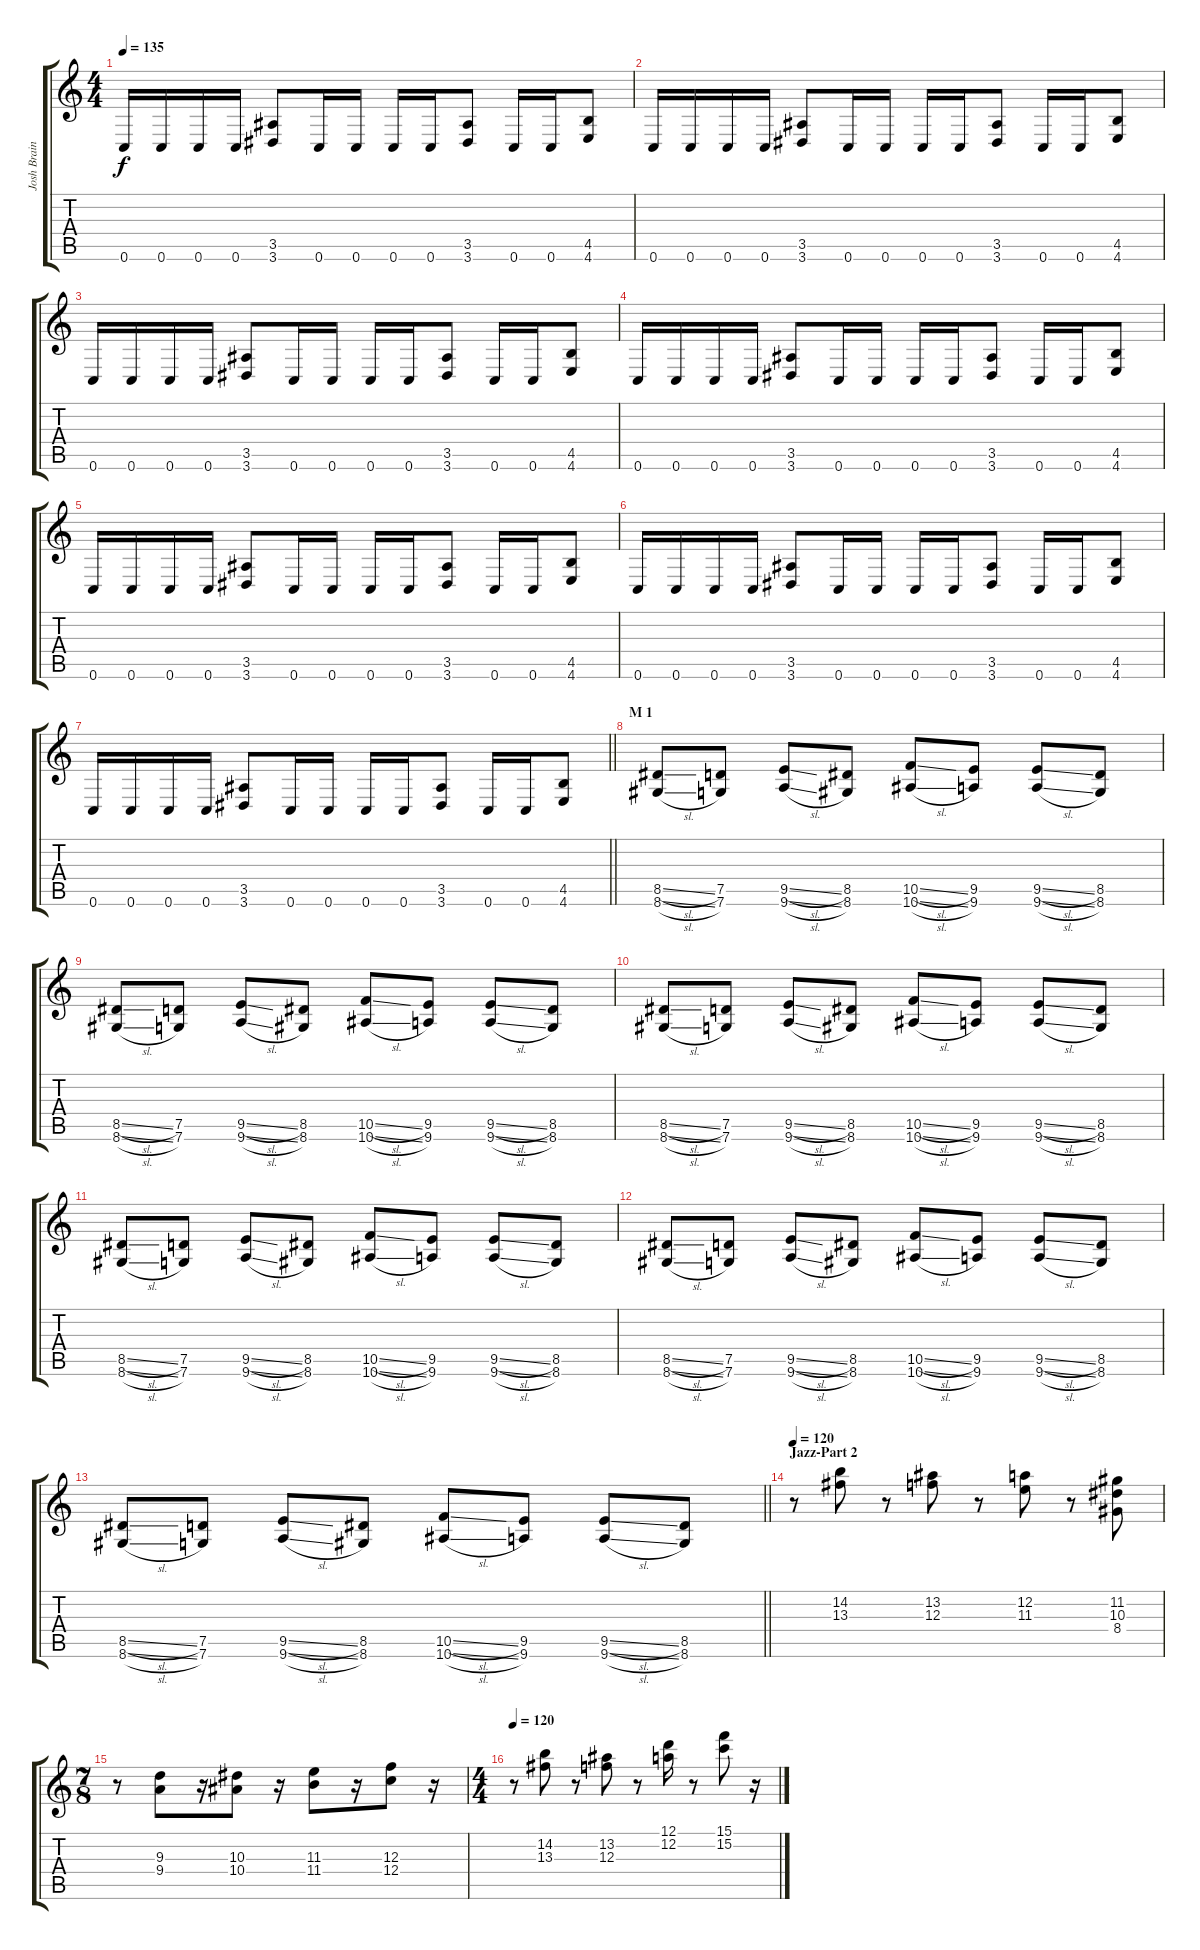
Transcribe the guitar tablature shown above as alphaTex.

\track ("Josh Brainard" "Josh Brain") {instrument distortionguitar}
\staff {score tabs}
\tuning (D4 A3 F3 C3 G2 C2) {hide}
\ts (4 4)
\tempo 135
\clef g2
\ks c
0.6.16{dy f} 0.6.16 0.6.16 0.6.16 (3.5 3.6).8 0.6.16 0.6.16 0.6.16 0.6.16 (3.5 3.6).8 0.6.16 0.6.16 (4.5 4.6).8 |
0.6.16 0.6.16 0.6.16 0.6.16 (3.5 3.6).8 0.6.16 0.6.16 0.6.16 0.6.16 (3.5 3.6).8 0.6.16 0.6.16 (4.5 4.6).8 |
0.6.16 0.6.16 0.6.16 0.6.16 (3.5 3.6).8 0.6.16 0.6.16 0.6.16 0.6.16 (3.5 3.6).8 0.6.16 0.6.16 (4.5 4.6).8 |
0.6.16 0.6.16 0.6.16 0.6.16 (3.5 3.6).8 0.6.16 0.6.16 0.6.16 0.6.16 (3.5 3.6).8 0.6.16 0.6.16 (4.5 4.6).8 |
0.6.16 0.6.16 0.6.16 0.6.16 (3.5 3.6).8 0.6.16 0.6.16 0.6.16 0.6.16 (3.5 3.6).8 0.6.16 0.6.16 (4.5 4.6).8 |
0.6.16 0.6.16 0.6.16 0.6.16 (3.5 3.6).8 0.6.16 0.6.16 0.6.16 0.6.16 (3.5 3.6).8 0.6.16 0.6.16 (4.5 4.6).8 |
\barLineRight lightlight
0.6.16 0.6.16 0.6.16 0.6.16 (3.5 3.6).8 0.6.16 0.6.16 0.6.16 0.6.16 (3.5 3.6).8 0.6.16 0.6.16 (4.5 4.6).8 |
\section ("" "M 1")
(8.5{sl} 8.6{sl}).8 (7.5 7.6).8 (9.5{sl} 9.6{sl}).8 (8.5 8.6).8 (10.5{sl} 10.6{sl}).8 (9.5 9.6).8 (9.5{sl} 9.6{sl}).8 (8.5 8.6).8 |
(8.5{sl} 8.6{sl}).8 (7.5 7.6).8 (9.5{sl} 9.6{sl}).8 (8.5 8.6).8 (10.5{sl} 10.6{sl}).8 (9.5 9.6).8 (9.5{sl} 9.6{sl}).8 (8.5 8.6).8 |
(8.5{sl} 8.6{sl}).8 (7.5 7.6).8 (9.5{sl} 9.6{sl}).8 (8.5 8.6).8 (10.5{sl} 10.6{sl}).8 (9.5 9.6).8 (9.5{sl} 9.6{sl}).8 (8.5 8.6).8 |
(8.5{sl} 8.6{sl}).8 (7.5 7.6).8 (9.5{sl} 9.6{sl}).8 (8.5 8.6).8 (10.5{sl} 10.6{sl}).8 (9.5 9.6).8 (9.5{sl} 9.6{sl}).8 (8.5 8.6).8 |
(8.5{sl} 8.6{sl}).8 (7.5 7.6).8 (9.5{sl} 9.6{sl}).8 (8.5 8.6).8 (10.5{sl} 10.6{sl}).8 (9.5 9.6).8 (9.5{sl} 9.6{sl}).8 (8.5 8.6).8 |
\barLineRight lightlight
(8.5{sl} 8.6{sl}).8 (7.5 7.6).8 (9.5{sl} 9.6{sl}).8 (8.5 8.6).8 (10.5{sl} 10.6{sl}).8 (9.5 9.6).8 (9.5{sl} 9.6{sl}).8 (8.5 8.6).8 |
\section ("" "Jazz-Part 2")
\tempo 120
r.8{volume 10 instrument electricguitarjazz} (14.2 13.3).8 r.8 (13.2 12.3).8 r.8 (12.2 11.3).8 r.8 (11.2 10.3 8.4).8 |
\ts (7 8)
r.8 (9.3 9.4).8 r.16 (10.3 10.4).8 r.16 (11.3 11.4).8 r.16 (12.3 12.4).8 r.16 |
\ts (4 4)
\tempo 120
r.8 (14.2 13.3).8 r.8 (13.2 12.3).8 r.8 (12.1 12.2).16 r.8 (15.1 15.2).8 r.16
